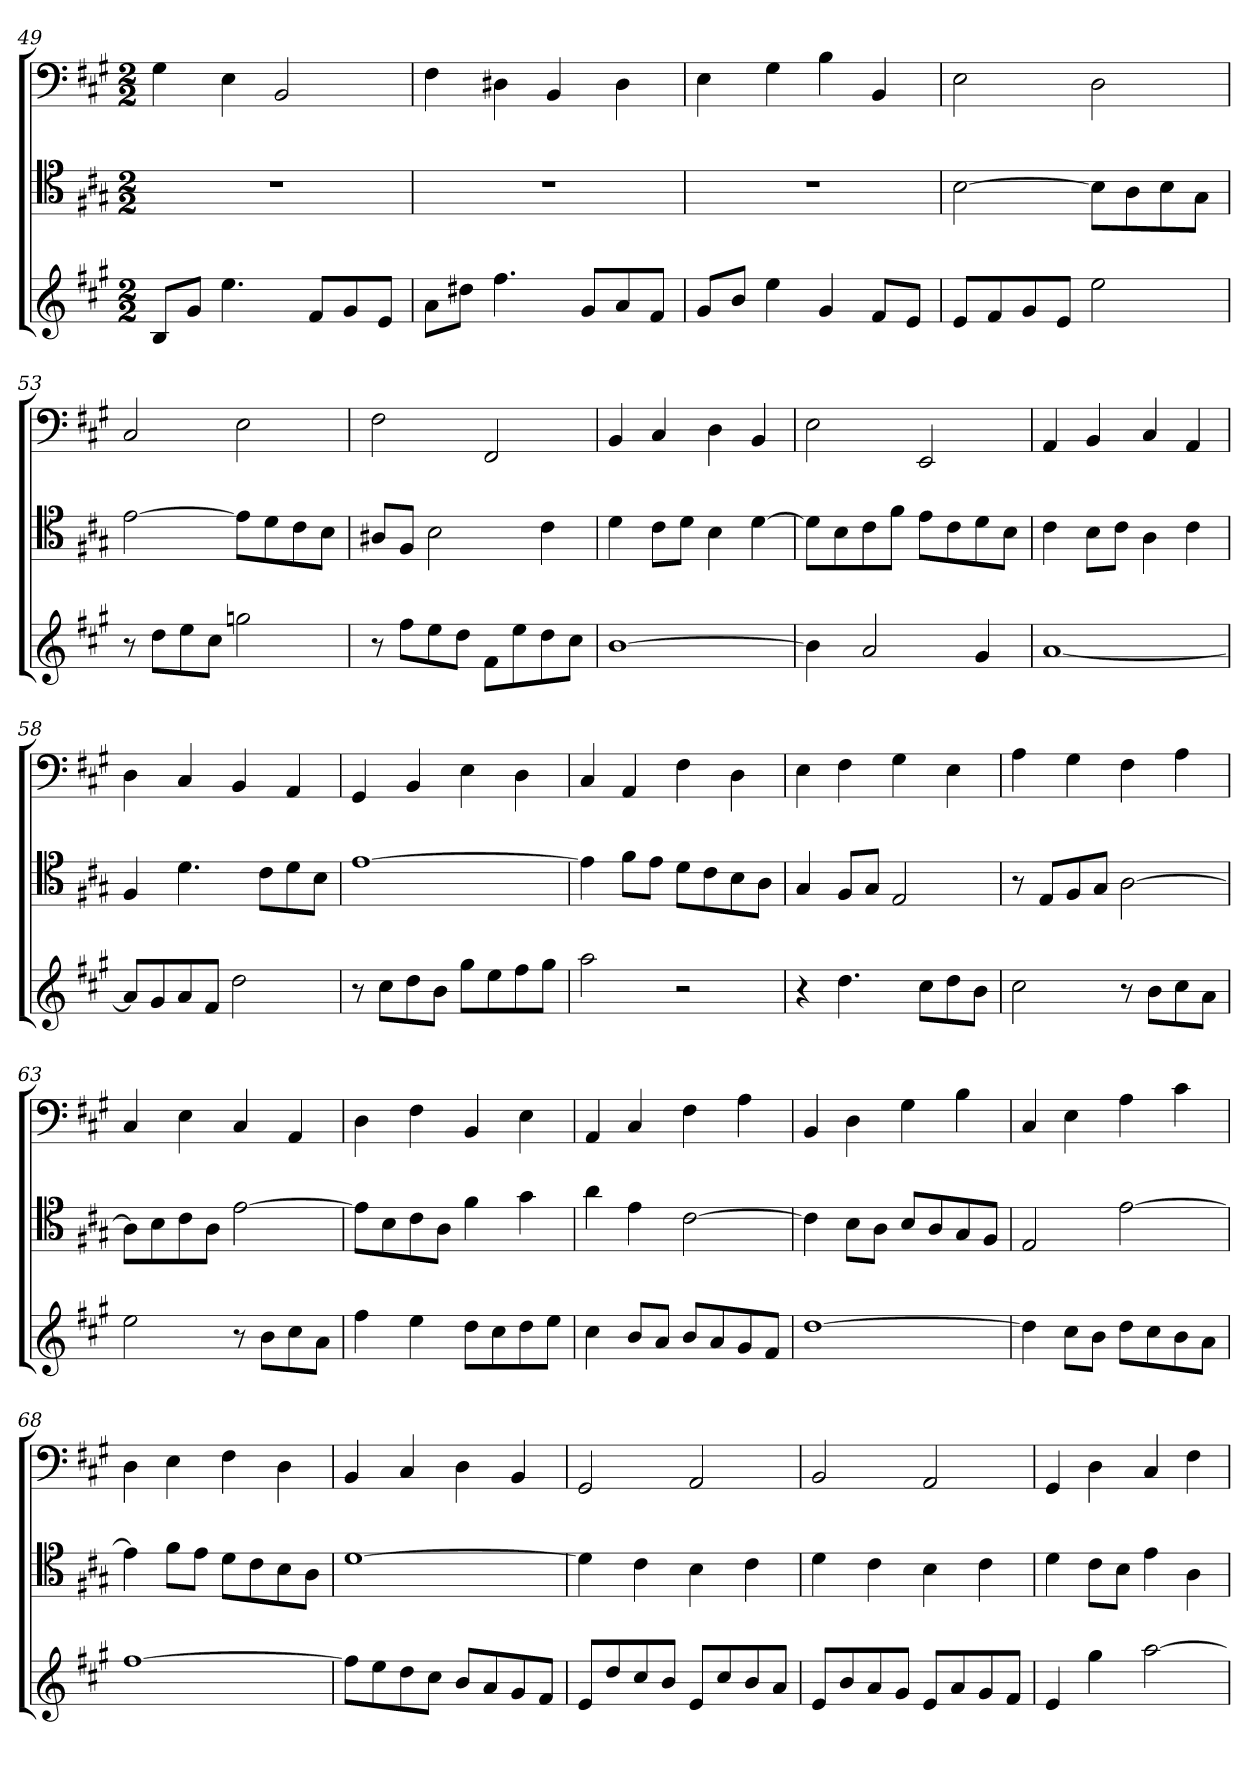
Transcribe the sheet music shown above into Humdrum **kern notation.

**kern	**kern	**kern
*part3	*part2	*part1
*staff3	*staff2	*staff1
*	*clefC4	*clefF4
*k[f#c#g#]	*k[f#c#g#]	*k[f#c#g#]
*A:	*A:	*A:
*M2/2	*M2/2	*M2/2
=49	=49	=49
8BL	1r	4G#
8g#J	.	.
4.ee	.	4E
.	.	2BB
8f#L	.	.
8g#	.	.
8eJ	.	.
=50	=50	=50
8aL	1r	4F#
8dd#XJ	.	.
4.ff#	.	4D#X
.	.	4BB
8g#L	.	.
8a	.	4D#
8f#J	.	.
=51	=51	=51
8g#L	1r	4E
8bJ	.	.
4ee	.	4G#
4g#	.	4B
8f#L	.	4BB
8eJ	.	.
=52	=52	=52
8eL	[2B	2E
8f#	.	.
8g#	.	.
8eJ	.	.
2ee	8B\L]	2D
.	8A\	.
.	8B\	.
.	8G#\J	.
=53	=53	=53
8r	[2e	2C#
8ddL	.	.
8ee	.	.
8cc#J	.	.
2ggn	8e\L]	2E
.	8d\	.
.	8c#\	.
.	8B\J	.
=54	=54	=54
8r	8A#X/L	2F#
8ff#L	8F#/J	.
8ee	2B	.
8ddJ	.	.
8f#L	.	2FF#
8ee	.	.
8dd	4c#	.
8cc#J	.	.
=55	=55	=55
[1b	4d	4BB
.	8c#\L	4C#
.	8d\J	.
.	4B	4D
.	[4d	4BB
=56	=56	=56
4b]	8d\L]	2E
.	8B\	.
2a	8c#\	.
.	8f#\J	.
.	8e\L	2EE
.	8c#\	.
4g#	8d\	.
.	8B\J	.
=57	=57	=57
[1a	4c#	4AA
.	8B\L	4BB
.	8c#\J	.
.	4A	4C#
.	4c#	4AA
=58	=58	=58
8aL]	4F#	4D
8g#	.	.
8a	4.d	4C#
8f#J	.	.
2dd	.	4BB
.	8c#\L	.
.	8d\	4AA
.	8B\J	.
=59	=59	=59
8r	[1e	4GG#
8cc#L	.	.
8dd	.	4BB
8bJ	.	.
8gg#L	.	4E
8ee	.	.
8ff#	.	4D
8gg#J	.	.
=60	=60	=60
2aa	4e]	4C#
.	8f#\L	4AA
.	8e\J	.
2r	8d\L	4F#
.	8c#\	.
.	8B\	4D
.	8A\J	.
=61	=61	=61
4r	4G#	4E
4.dd	8F#/L	4F#
.	8G#/J	.
.	2E	4G#
8cc#L	.	.
8dd	.	4E
8bJ	.	.
=62	=62	=62
2cc#	8r	4A
.	8E/L	.
.	8F#/	4G#
.	8G#/J	.
8r	[2A	4F#
8bL	.	.
8cc#	.	4A
8aJ	.	.
=63	=63	=63
2ee	8A\L]	4C#
.	8B\	.
.	8c#\	4E
.	8A\J	.
8r	[2e	4C#
8bL	.	.
8cc#	.	4AA
8aJ	.	.
=64	=64	=64
4ff#	8e\L]	4D
.	8B\	.
4ee	8c#\	4F#
.	8A\J	.
8ddL	4f#	4BB
8cc#	.	.
8dd	4g#	4E
8eeJ	.	.
=65	=65	=65
4cc#	4a	4AA
8bL	4e	4C#
8aJ	.	.
8bL	[2c#	4F#
8a	.	.
8g#	.	4A
8f#J	.	.
=66	=66	=66
[1dd	4c#]	4BB
.	8B\L	4D
.	8A\J	.
.	8B/L	4G#
.	8A/	.
.	8G#/	4B
.	8F#/J	.
=67	=67	=67
4dd]	2E	4C#
8cc#L	.	4E
8bJ	.	.
8ddL	[2e	4A
8cc#	.	.
8b	.	4c#
8aJ	.	.
=68	=68	=68
[1ff#	4e]	4D
.	8f#\L	4E
.	8e\J	.
.	8d\L	4F#
.	8c#\	.
.	8B\	4D
.	8A\J	.
=69	=69	=69
8ff#L]	[1d	4BB
8ee	.	.
8dd	.	4C#
8cc#J	.	.
8bL	.	4D
8a	.	.
8g#	.	4BB
8f#J	.	.
=70	=70	=70
8eL	4d]	2GG#
8dd	.	.
8cc#	4c#	.
8bJ	.	.
8eL	4B	2AA
8cc#	.	.
8b	4c#	.
8aJ	.	.
=71	=71	=71
8eL	4d	2BB
8b	.	.
8a	4c#	.
8g#J	.	.
8eL	4B	2AA
8a	.	.
8g#	4c#	.
8f#J	.	.
=72	=72	=72
4e	4d	4GG#
4gg#	8c#\L	4D
.	8B\J	.
[2aa	4e	4C#
.	4A	4F#
=	=	=
*-	*-	*-
